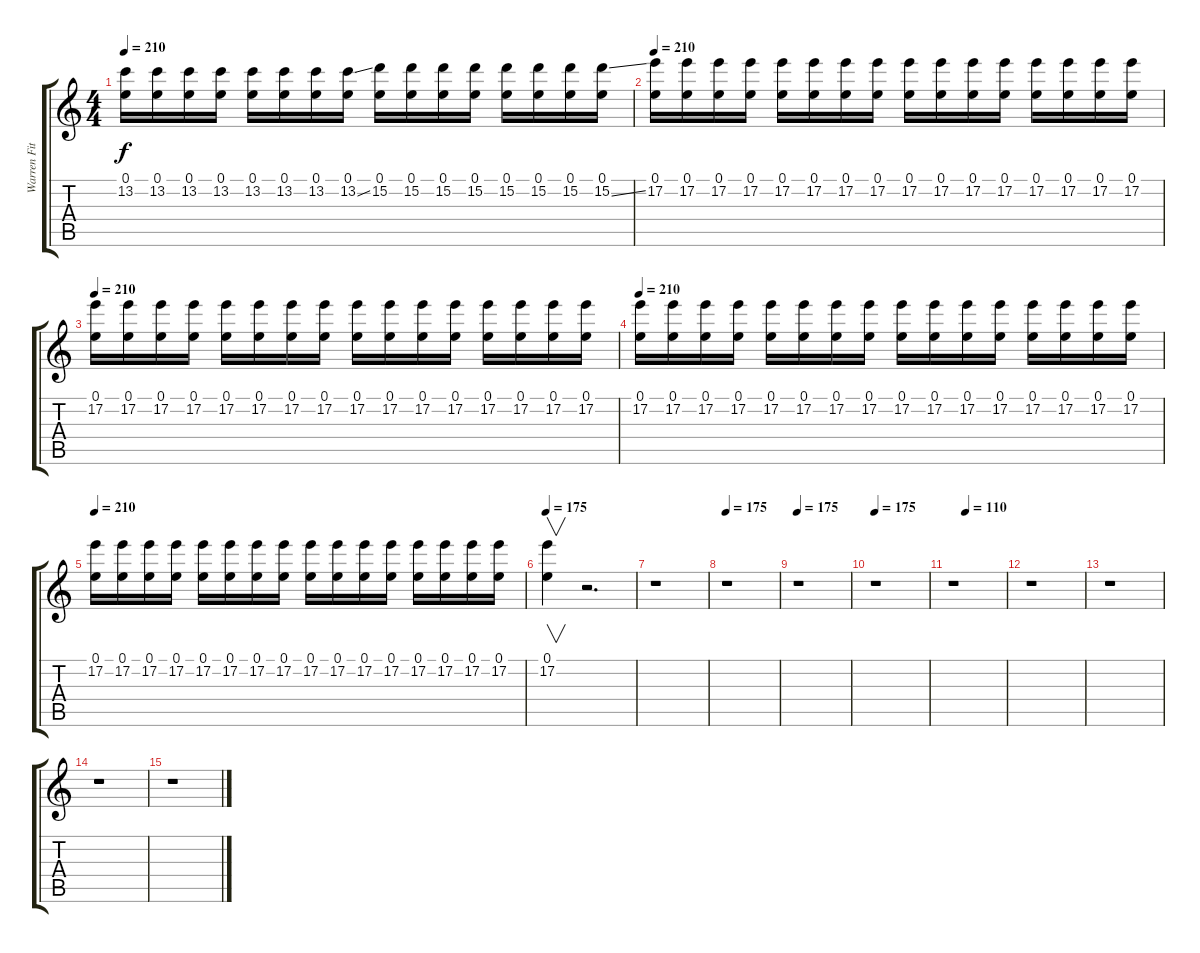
\track ("Warren Fitzgerald/Kyle Gass Solos" "Warren Fit") {instrument overdrivenguitar}
\staff {score tabs}
\tuning (E4 B3 G3 D3 A2 E2) {hide}
\ts (4 4)
\tempo 210
\clef g2
\ks c
(0.1 13.2).16{dy f} (0.1 13.2).16 (0.1 13.2).16 (0.1 13.2).16 (0.1 13.2).16 (0.1 13.2).16 (0.1 13.2).16 (0.1 13.2{ss}).16 (0.1 15.2).16 (0.1 15.2).16 (0.1 15.2).16 (0.1 15.2).16 (0.1 15.2).16 (0.1 15.2).16 (0.1 15.2).16 (0.1 15.2{ss}).16 |
\tempo 210
(0.1 17.2).16 (0.1 17.2).16 (0.1 17.2).16 (0.1 17.2).16 (0.1 17.2).16 (0.1 17.2).16 (0.1 17.2).16 (0.1 17.2).16 (0.1 17.2).16 (0.1 17.2).16 (0.1 17.2).16 (0.1 17.2).16 (0.1 17.2).16 (0.1 17.2).16 (0.1 17.2).16 (0.1 17.2).16 |
\tempo 210
(0.1 17.2).16 (0.1 17.2).16 (0.1 17.2).16 (0.1 17.2).16 (0.1 17.2).16 (0.1 17.2).16 (0.1 17.2).16 (0.1 17.2).16 (0.1 17.2).16 (0.1 17.2).16 (0.1 17.2).16 (0.1 17.2).16 (0.1 17.2).16 (0.1 17.2).16 (0.1 17.2).16 (0.1 17.2).16 |
\tempo 210
(0.1 17.2).16 (0.1 17.2).16 (0.1 17.2).16 (0.1 17.2).16 (0.1 17.2).16 (0.1 17.2).16 (0.1 17.2).16 (0.1 17.2).16 (0.1 17.2).16 (0.1 17.2).16 (0.1 17.2).16 (0.1 17.2).16 (0.1 17.2).16 (0.1 17.2).16 (0.1 17.2).16 (0.1 17.2).16 |
\tempo 210
(0.1 17.2).16 (0.1 17.2).16 (0.1 17.2).16 (0.1 17.2).16 (0.1 17.2).16 (0.1 17.2).16 (0.1 17.2).16 (0.1 17.2).16 (0.1 17.2).16 (0.1 17.2).16 (0.1 17.2).16 (0.1 17.2).16 (0.1 17.2).16 (0.1 17.2).16 (0.1 17.2).16 (0.1 17.2).16 |
\tempo 175
(0.1 17.2).4{v} r.2{d} |
r.1 |
\tempo 175
r.1 |
\tempo 175
r.1 |
\tempo 175
r.1 |
\tempo (110 0.25)
r.1 |
r.1 |
r.1 |
r.1 |
r.1
